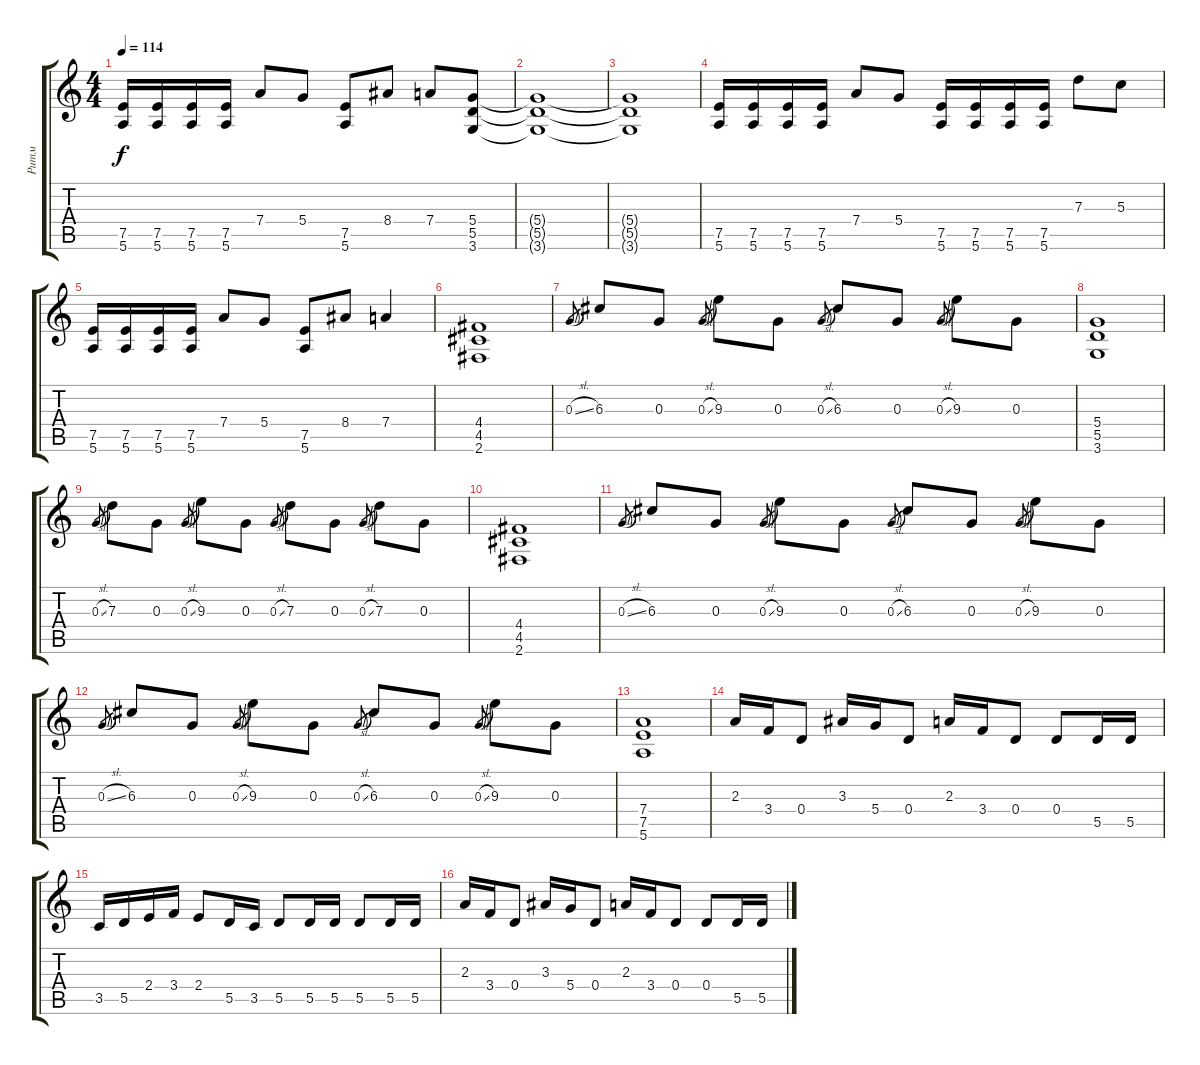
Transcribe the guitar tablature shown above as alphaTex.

\track ("Ритм" "Ритм") {instrument distortionguitar}
\staff {score tabs}
\tuning (E4 B3 G3 D3 A2 E2) {hide}
\ts (4 4)
\tempo 114
\clef g2
\ks c
(7.5 5.6).16{dy f} (7.5 5.6).16 (7.5 5.6).16 (7.5 5.6).16 7.4.8 5.4.8 (7.5 5.6).8 8.4.8 7.4.8 (5.4 5.5 3.6).8 |
(5.4{t} 5.5{t} 3.6{t}).1 |
(5.4{t} 5.5{t} 3.6{t}).1 |
(7.5 5.6).16 (7.5 5.6).16 (7.5 5.6).16 (7.5 5.6).16 7.4.8 5.4.8 (7.5 5.6).16 (7.5 5.6).16 (7.5 5.6).16 (7.5 5.6).16 7.3.8 5.3.8 |
(7.5 5.6).16 (7.5 5.6).16 (7.5 5.6).16 (7.5 5.6).16 7.4.8 5.4.8 (7.5 5.6).8 8.4.8 7.4.4 |
(4.4 4.5 2.6).1 |
0.3{sl}.8{gr} 6.3.8 0.3.8 0.3{sl}.8{gr} 9.3.8 0.3.8 0.3{sl}.8{gr} 6.3.8 0.3.8 0.3{sl}.8{gr} 9.3.8 0.3.8 |
(5.4 5.5 3.6).1 |
0.3{sl}.8{gr} 7.3.8 0.3.8 0.3{sl}.8{gr} 9.3.8 0.3.8 0.3{sl}.8{gr} 7.3.8 0.3.8 0.3{sl}.8{gr} 7.3.8 0.3.8 |
(4.4 4.5 2.6).1 |
0.3{sl}.8{gr} 6.3.8 0.3.8 0.3{sl}.8{gr} 9.3.8 0.3.8 0.3{sl}.8{gr} 6.3.8 0.3.8 0.3{sl}.8{gr} 9.3.8 0.3.8 |
0.3{sl}.8{gr} 6.3.8 0.3.8 0.3{sl}.8{gr} 9.3.8 0.3.8 0.3{sl}.8{gr} 6.3.8 0.3.8 0.3{sl}.8{gr} 9.3.8 0.3.8 |
(7.4 7.5 5.6).1 |
2.3.16 3.4.16 0.4.8 3.3.16 5.4.16 0.4.8 2.3.16 3.4.16 0.4.8 0.4.8 5.5.16 5.5.16 |
3.5.16 5.5.16 2.4.16 3.4.16 2.4.8 5.5.16 3.5.16 5.5.8 5.5.16 5.5.16 5.5.8 5.5.16 5.5.16 |
2.3.16 3.4.16 0.4.8 3.3.16 5.4.16 0.4.8 2.3.16 3.4.16 0.4.8 0.4.8 5.5.16 5.5.16
